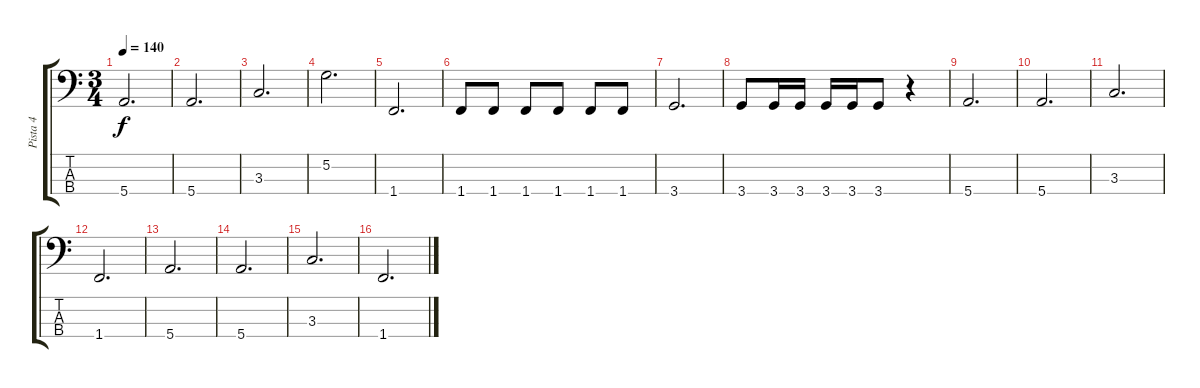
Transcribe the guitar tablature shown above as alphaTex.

\track ("Pista 4" "Pista 4") {instrument electricbassfinger}
\staff {score tabs}
\tuning (G2 D2 A1 E1) {hide}
\ts (3 4)
\tempo 140
\clef f4
\ks c
5.4.2{d dy f} |
5.4.2{d} |
3.3.2{d} |
5.2.2{d} |
1.4.2{d} |
1.4.8 1.4.8 1.4.8 1.4.8 1.4.8 1.4.8 |
3.4.2{d} |
3.4.8 3.4.16 3.4.16 3.4.16 3.4.16 3.4.8 r.4 |
5.4.2{d} |
5.4.2{d} |
3.3.2{d} |
1.4.2{d} |
5.4.2{d} |
5.4.2{d} |
3.3.2{d} |
1.4.2{d}
